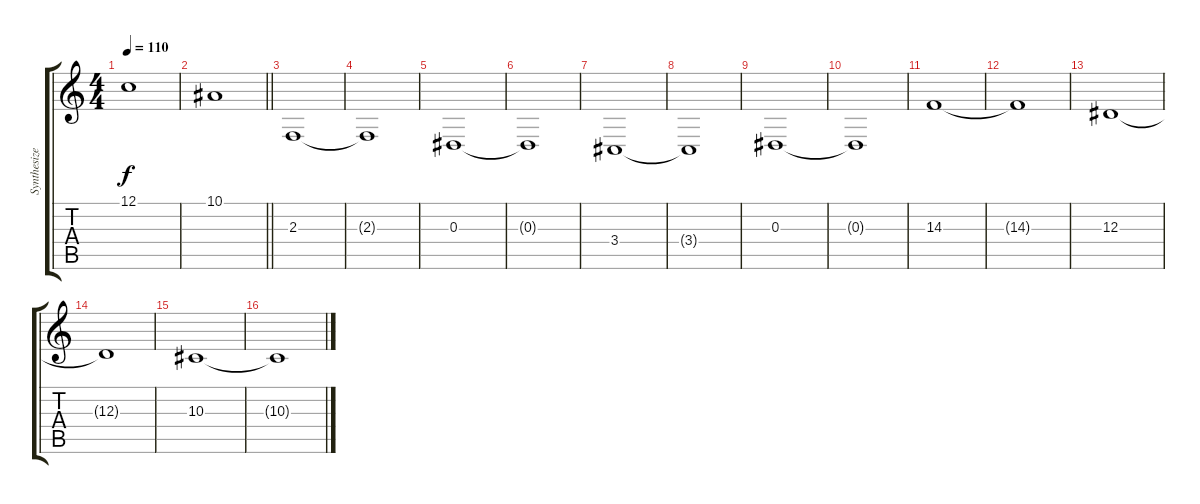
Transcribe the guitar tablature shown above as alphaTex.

\track ("Synthesizer 2" "Synthesize") {instrument lead6voice}
\staff {score tabs}
\tuning (C4 G3 Eb3 Bb2 F2 C2) {hide}
\ts (4 4)
\tempo 110
\clef g2
\ks c
12.1.1{dy f} |
\barLineRight lightlight
10.1.1 |
\section ("" "")
2.3.1{volume 10} |
2.3{t}.1 |
0.3.1 |
0.3{t}.1 |
3.4.1 |
3.4{t}.1 |
0.3.1 |
0.3{t}.1 |
14.3.1 |
14.3{t}.1 |
12.3.1 |
12.3{t}.1 |
10.3.1 |
10.3{t}.1
